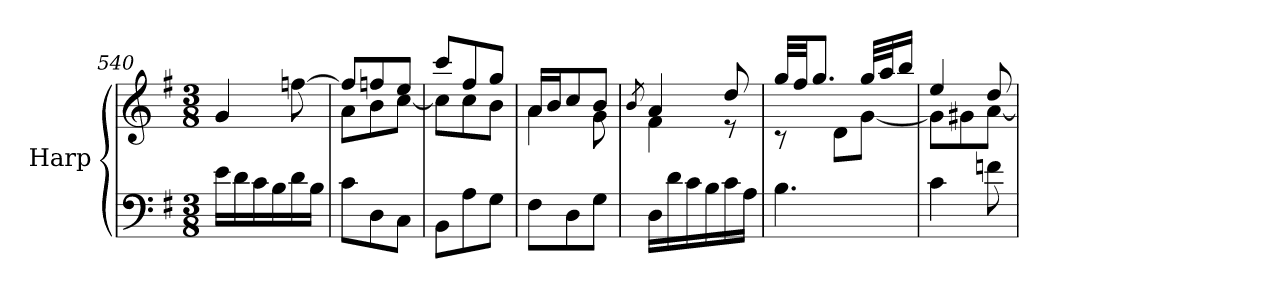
**kern	**kern
*part1	*part1
*staff2	*staff1
*I"Harp	*
*I'Hp	*
*clefF4	*clefG2
*k[f#]	*k[f#]
*M3/8	*M3/8
=540	=540
16e\LL	4g/
16d\	.
16c\	.
16B\	.
16d\	[8ffn\
16B\JJ	.
=541	=541
*	*^
8c\L	8ff/L]	8a\L
8D\	8ffn/	8b\
8C\J	8ee/J	[8cc\J
!!LO:LB:g=z	!!
=542	=542	=542
8BB\L	8ccc/L	8cc\L]
8A\	8ff#/	8cc\
8G\J	8gg/J	8b\J
=543	=543	=543
8F#\L	16a/LL	4a\
.	16b/J	.
8D\	8cc/	.
8G\J	8b/J	8g\
=544	=544	=544
.	8qb/	.
16D\LL	4a/	4f#\
16d\	.	.
16c\	.	.
16B\	.	.
16c\	8dd/	8r
16A\JJ	.	.
=545	=545	=545
4.B\	32gg/LLL	8r
.	32ff#/JJ	.
.	8.gg/J	.
.	.	8d\L
.	32gg/LLL	[8g\J
.	32aa/J	.
.	16bb/JJ	.
=546	=546	=546
4c\	4ee/	8g\L]
.	.	8g#X\
8fn\	8dd/	[8a\J
*	*v	*v
=	=
*-	*-
